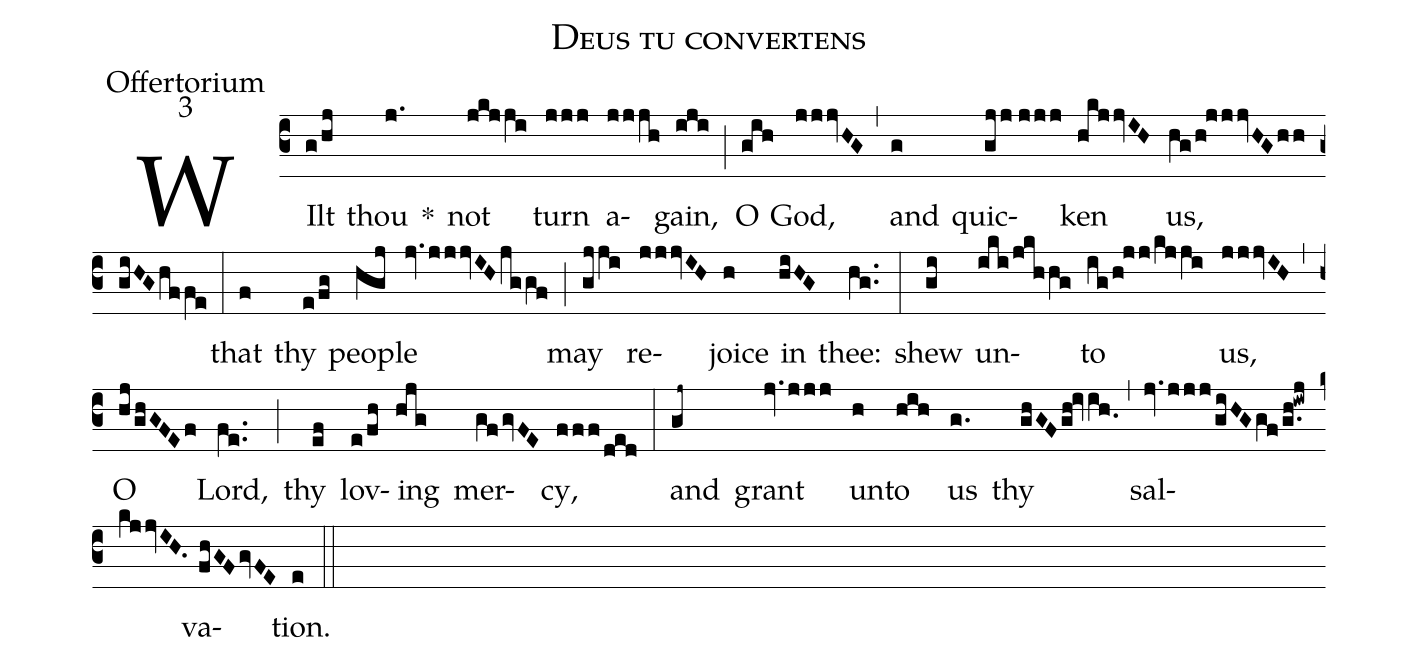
name:Deus tu convertens;
office-part:Offertorium;
mode:3;
%%
(c3) WIlt(g/hj) thou(j.) *() not(jkjji) turn(jjj) a(jjjh)gain,(iji) (;) O(gih) God,(jjjvHG) (,) and(g) quic(gjj//jjj)ken(hkjjvIH) us,(hg/h!jjjvHG/hh/giHG/hffe) (:) that(f) thy(e/fg) peo(hgj)ple(jv.jjjvIH/jggf) (;) may(gjji) re(jjjvIH)joice(h) in(hiHG) thee:(hg..) (:) shew(gi) un(iki/jkhhg)to(ig/h!jj/kjji) us,(jjjvIH) (,) O(hj/ghGFEf) Lord,(fe..) (;) thy(ef) lov(e/fh)ing(hjg) mer(gf/gvFE)cy,(fff/ded) (:) and(gj~) grant(jv.jjj) un(h)to(hih) us(g.) thy(ghGF/gh!ivih.0) (,) sal(jv.jjj/giHG/gf/g.h!iwj/kjjvIH.)va(fhGF/gvFE)tion.(e) (::)
